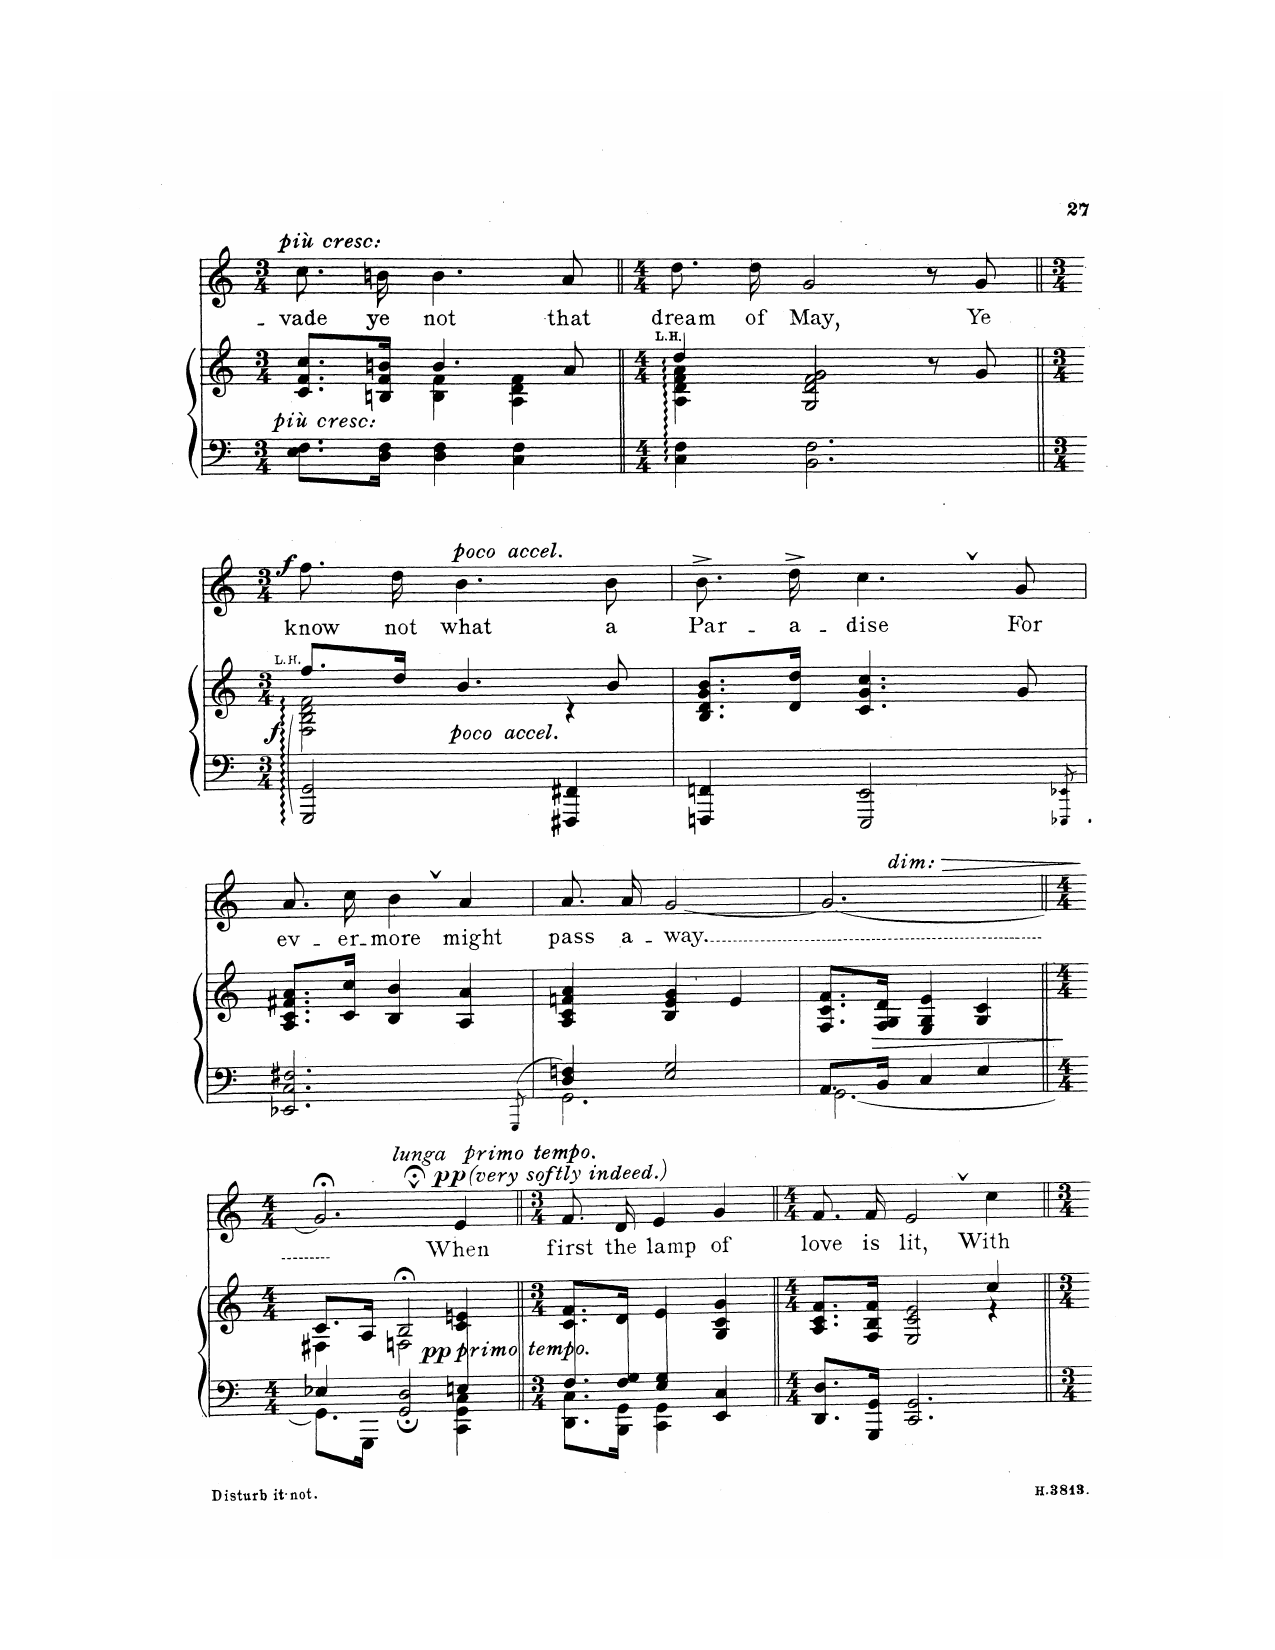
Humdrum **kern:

**kern	**kern	**dynam	**kern	**text	**dynam
*part2	*part2	*part2	*part1	*part1	*part1
*staff3	*staff2	*staff2/3	*staff1	*staff1	*staff1
*I"Piano	*	*	*I"Contralto	*	*
*I'Pno	*	*	*	*	*
*clefF4	*clefG2	*	*clefG2	*	*
*k[]	*k[]	*	*k[]	*	*
*M3/4	*M3/4	*	*M3/4	*	*
=24	=24	=24	=24	=24	=24
*	*^	*	*	*	*
!	!	!	!	!LO:TX:a:i:t=più cresc.	!	!
!	!LO:TX:b:i:t=più cresc.	!	!	!	!	!
8.E\ 8.F\L	8.c/ 8.f/ 8.cc/L	4ryy	.	8.cc\L	-– vade	.
16D\ 16F\Jk	16Bn/ 16f/ 16bn/Jk	.	.	16b\Jk	ye	.
4D\ 4F\	4.b/	4B\ 4f\	.	4.b\	not	.
4C\ 4F\	.	4A\ 4d\ 4f\	.	.	.	.
.	8a/	.	.	8a/	that	.
=25	=25	=25	=25	=25	=25	=25
*M4/4	*M4/4	*	*	*M4/4	*	*
!	!LO:TX:a:t=L.H.	!	!	!	!	!
4C\ 4F\	4dd/	4A\ 4d\ 4f\ 4a\	.	8.dd\L	dream	.
.	.	.	.	16dd\Jk	of	.
2.BB\ 2.F\	2G/ 2d/ 2f/ 2g/	2.ryy	.	2g/	May,	.
.	8r	.	.	8r	.	.
.	8g/	.	.	8g/	Ye	.
=26	=26	=26	=26	=26	=26	=26
*M3/4	*M3/4	*	*	*M3/4	*	*
*^	*	*	*	*	*	*
!	!	!LO:TX:a:t=L.H.	!	!	!	!	!
!	!	!	!	!LO:DY:b	!	!	!LO:DY:a
2.ryy	2GGG/ 2GG/	8.ff/L	(2F\ 2B\ 2d\ 2f\	f	8.ff\L	know	f
.	.	16dd/Jk	.	.	16dd\Jk	not	.
!	!	!	!	!	!LO:TX:i:t=poco accel.	!	!
!	!	!LO:TX:i:t=poco accel.	!	!	!	!	!
.	.	4.b/	.	.	4.b\	what	.
.	4FFF#X/ 4FF#X/	.	4r)	.	.	.	.
.	.	8b/	.	.	8b\	a	.
*	*	*v	*v	*	*	*	*
=27	=27	=27	=27	=27	=27	=27
4FFFn/ 4FFn/	8...ryy	8.B/ 8.d/ 8.g/ 8.b/L	.	8.b^\L	Par-	.
.	.	16d/ 16dd/Jk	.	16dd^\Jk	-a-	.
*v	*v	*	*	*	*	*
2EEE/ 2EE/	4.c/ 4.g/ 4.cc/	.	4.cc,\	-dise	.
.	8g/	.	8g/	For	.
*^	*	*	*	*	*
.	8qEEE-X/ 8qEE-X/	.	.	.	.	.
.	64EE-!	.	.	.	.	.
=28	=28	=28	=28	=28	=28	=28
2.EE-X/ 2.C/ 2.F#X/	8...ryy	8.A/ 8.c/ 8.f#X/ 8.a/L	.	8.a\L	ev-	.
.	.	16c/ 16cc/Jk	.	16cc\Jk	-er-	.
*v	*v	*	*	*	*	*
.	4B/ 4b/	.	4b,\	-more	.
.	4A/ 4a/	.	4a/	might	.
*^	*	*	*	*	*
.	8qGGG/	.	.	.	.	.
.	64GGG!	.	.	.	.	.
=29	=29	=29	=29	=29	=29	=29
4D/ 4Fn/	2.GG\	4A/ 4c/ 4fn/ 4a/	.	8.a/L	pass	.
.	.	.	.	16a/Jk	a-	.
2E/ 2G/	.	4B/ 4e/ 4g/	.	[2g/	-way.	.
.	.	4e/	.	.	.	.
=30	=30	=30	=30	=30	=30	=30
*	*	*	*	*^	*	*
8.AA/L	[2.GG\	8.F/ 8.c/ 8.f/L	.	2.g/_	4ryy	.	.
!	!	!	!LO:HP:b	!	!	!	!
16BB/Jk	.	16F/ 16G/ 16d/Jk	>	.	.	.	.
!	!	!	!	!	!LO:TX:a:i:t=dim.	!	!
4C/	.	4E/ 4G/ 4e/	.	.	4ryy	.	.
4E/	.	4G/ 4c/	.	.	4ryy	.	.
*v	*v	*	*	*	*	*	*
=31||	=31||	=31||	=31||	=31||	=31||	=31||
*M4/4	*M4/4	*	*M4/4	*	*	*
*^	*^	*	*	*	*	*
*	*^	*	*	*	*	*	*	*
2.ryy	4E-X/	8.GG\L]	8.c/L	4F#X\	.	2.g;<,/]	4ryy	.	.
.	.	16GGG\Jk	16A/Jk	.	.	.	.	.	.
.	2GG/; 2D/;	4ryy	2B;</	2Fn\	]	.	4ryy	.	.
!	!	!	!	!	!	!	!LO:TX:i:t=lunga	!	!
.	.	2ryy	.	.	.	.	2r;<yy	.	.
!	!	!	!	!	!	!LO:TX:i:t=primo tempo	!	!	!
!	!	!	!	!	!LO:DY:b	!	!	!	!
!	!	!	!	!	!LO:DY:n=1:b	!	!	!	!LO:DY:a
!	!	!	!	!	!	!	!	!	!LO:DY:n=1:a
4En\	4CC\ 4GG\ 4C\	.	4c/ 4en/	4ryy	pp other-dynamics	4e/	.	When	pp other-dynamics
*v	*v	*v	*	*	*	*v	*v	*	*
*	*v	*v	*	*	*	*
=32||	=32||	=32||	=32||	=32||	=32||
*M3/4	*M3/4	*	*M3/4	*	*
*^	*	*	*	*	*
8.F/L	8.DD\ 8.C\L	8.c/ 8.f/L	.	8.f/L	first	.
16F/ 16G/Jk	16BBB\ 16GG\Jk	16d/Jk	.	16d/Jk	the	.
4E\ 4G\	4CC\ 4GG\	4e/	.	4e/	lamp	.
4ryy	4EE/ 4C/	4G/ 4c/ 4g/	.	4g/	of	.
*v	*v	*	*	*	*	*
=33||	=33||	=33||	=33||	=33||	=33||
*M4/4	*M4/4	*	*M4/4	*	*
*	*^	*	*	*	*
8.DD/ 8.D/L	8.A/ 8.c/ 8.f/L	2.ryy	.	8.f/L	love	.
16GGG/ 16GG/Jk	16F/ 16B/ 16f/Jk	.	.	16f/Jk	is	.
2.CC/ 2.GG/	2E/ 2c/ 2e/	.	.	2e,/	lit,	.
.	4cc/	4r	.	4cc\	With-	.
*	*v	*v	*	*	*	*
=||	=||	=||	=||	=||	=||
*-	*-	*-	*-	*-	*-
